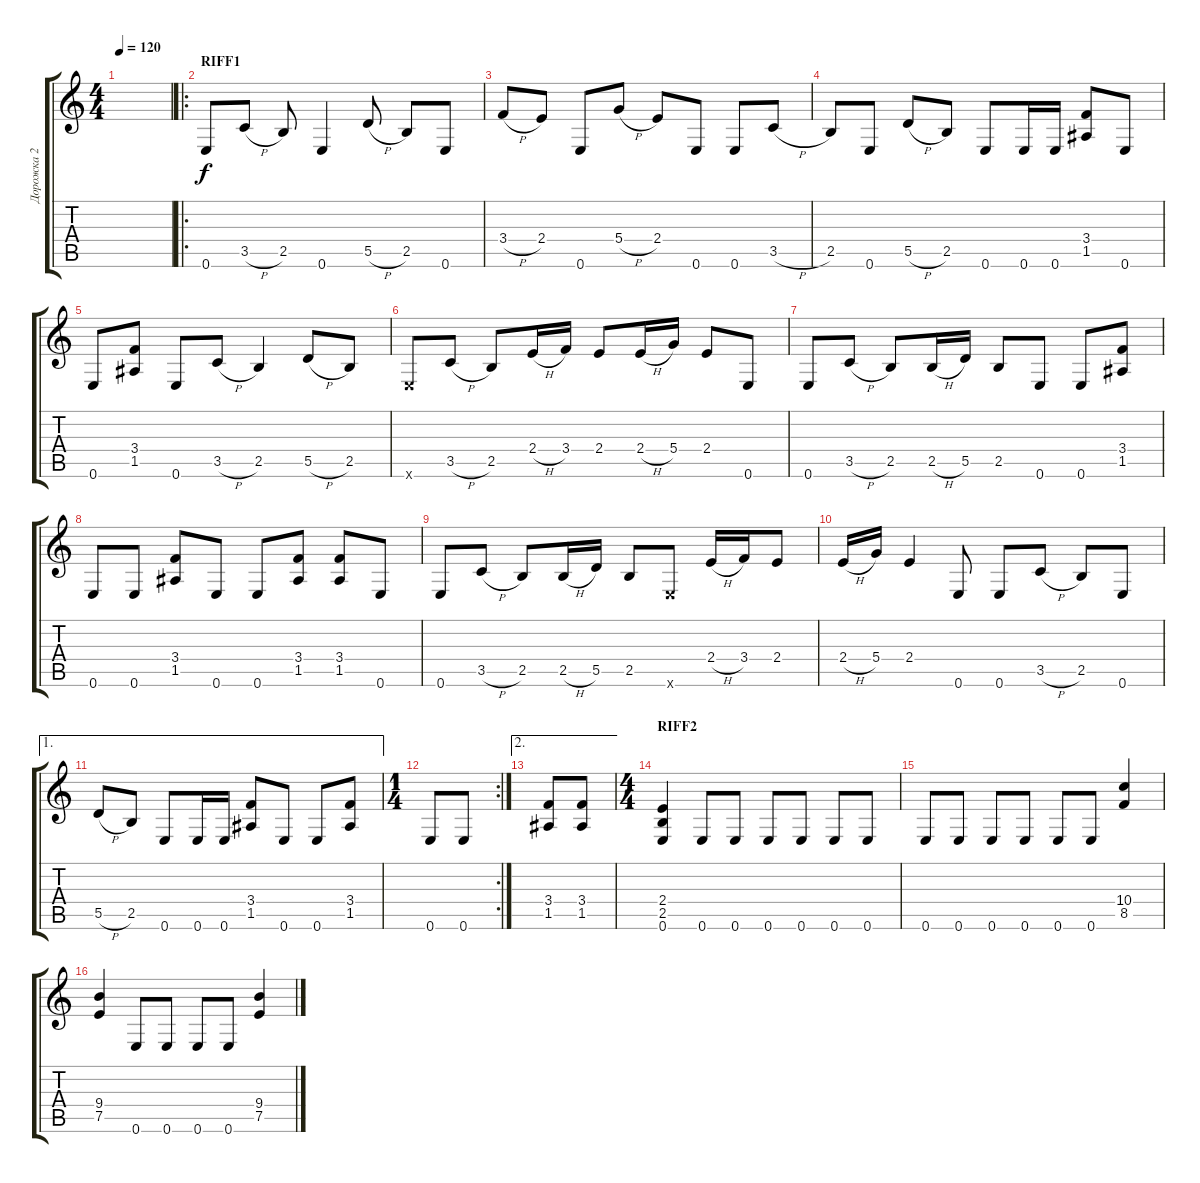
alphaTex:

\track ("Дорожка 2" "Дорожка 2") {instrument overdrivenguitar}
\staff {score tabs}
\tuning (E4 B3 G3 D3 A2 E2) {hide}
\ts (4 4)
\tempo 120
\clef g2
\ks c
|
\ro
\section ("" "RIFF1")
0.6.8 3.5{h}.8 2.5.8 0.6.4 5.5{h}.8 2.5.8 0.6.8 |
3.4{h}.8 2.4.8 0.6.8 5.4{h}.8 2.4.8 0.6.8 0.6.8 3.5{h}.8 |
2.5.8 0.6.8 5.5{h}.8 2.5.8 0.6.8 0.6.16 0.6.16 (3.4 1.5).8 0.6.8 |
0.6.8 (3.4 1.5).8 0.6.8 3.5{h}.8 2.5.4 5.5{h}.8 2.5.8 |
0.6{x}.8 3.5{h}.8 2.5.8 2.4{h}.16 3.4.16 2.4.8 2.4{h}.16 5.4.16 2.4.8 0.6.8 |
0.6.8 3.5{h}.8 2.5.8 2.5{h}.16 5.5.16 2.5.8 0.6.8 0.6.8 (3.4 1.5).8 |
0.6.8 0.6.8 (3.4 1.5).8 0.6.8 0.6.8 (3.4 1.5).8 (3.4 1.5).8 0.6.8 |
0.6.8 3.5{h}.8 2.5.8 2.5{h}.16 5.5.16 2.5.8 0.6{x}.8 2.4{h}.16 3.4.16 2.4.8 |
2.4{h}.16 5.4.16 2.4.4 0.6.8 0.6.8 3.5{h}.8 2.5.8 0.6.8 |
\ae 1
5.5{h}.8 2.5.8 0.6.8 0.6.16 0.6.16 (3.4 1.5).8 0.6.8 0.6.8 (3.4 1.5).8 |
\rc 2
\ts (1 4)
0.6.8 0.6.8 |
\ae 2
(3.4 1.5).8 (3.4 1.5).8 |
\ts (4 4)
\section ("" "RIFF2")
(2.4 2.5 0.6).4 0.6.8 0.6.8 0.6.8 0.6.8 0.6.8 0.6.8 |
0.6.8 0.6.8 0.6.8 0.6.8 0.6.8 0.6.8 (10.4 8.5).4 |
(9.4 7.5).4 0.6.8 0.6.8 0.6.8 0.6.8 (9.4 7.5).4
